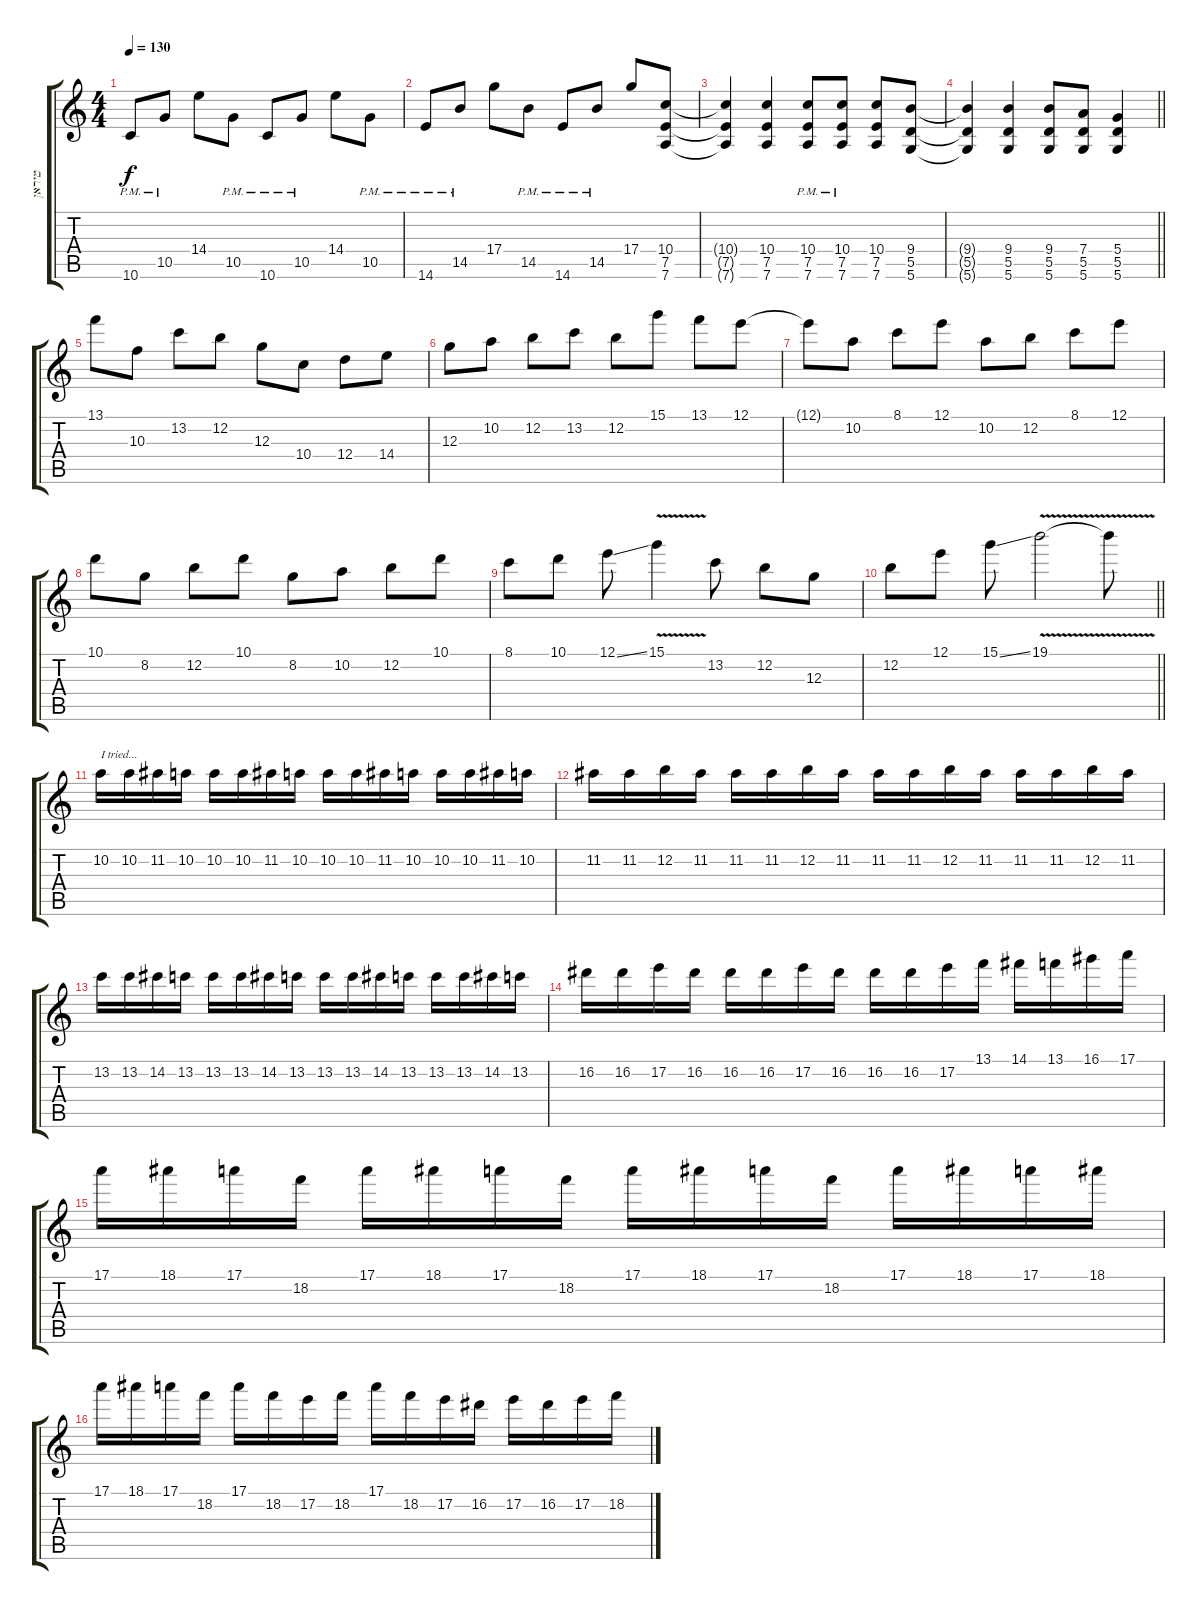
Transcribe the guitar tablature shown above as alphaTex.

\track ("טיראן" "טיראן") {instrument distortionguitar}
\staff {score tabs}
\tuning (E4 B3 G3 D3 A2 D2) {hide}
\ts (4 4)
\tempo 130
\clef g2
\ks c
10.6{pm}.8{dy f} 10.5{pm}.8 14.4.8 10.5{pm}.8 10.6{pm}.8 10.5{pm}.8 14.4.8 10.5{pm}.8 |
14.6{pm}.8 14.5{pm}.8 17.4.8 14.5{pm}.8 14.6{pm}.8 14.5{pm}.8 17.4.8 (10.4 7.5 7.6).8 |
(10.4{t} 7.5{t} 7.6{t}).4 (10.4 7.5 7.6).4 (10.4{pm} 7.5 7.6).8 (10.4{pm} 7.5 7.6).8 (10.4 7.5 7.6).8 (9.4 5.5 5.6).8 |
\barLineRight lightlight
(9.4{t} 5.5{t} 5.6{t}).4 (9.4 5.5 5.6).4 (9.4 5.5 5.6).8 (7.4 5.5 5.6).8 (5.4 5.5 5.6).4 |
13.1.8{volume 16 balance 8} 10.3.8 13.2.8 12.2.8 12.3.8 10.4.8 12.4.8 14.4.8 |
12.3.8 10.2.8 12.2.8 13.2.8 12.2.8 15.1.8 13.1.8 12.1.8 |
12.1{t}.8 10.2.8 8.1.8 12.1.8 10.2.8 12.2.8 8.1.8 12.1.8 |
10.1.8 8.2.8 12.2.8 10.1.8 8.2.8 10.2.8 12.2.8 10.1.8 |
8.1.8 10.1.8 12.1{ss}.8 15.1{v}.4 13.2.8 12.2.8 12.3.8 |
\barLineRight lightlight
12.2.8 12.1.8 15.1{ss}.8 19.1{v}.2 19.1{t}.8 |
10.2.16{txt "I tried..."} 10.2.16 11.2.16 10.2.16 10.2.16 10.2.16 11.2.16 10.2.16 10.2.16 10.2.16 11.2.16 10.2.16 10.2.16 10.2.16 11.2.16 10.2.16 |
11.2.16 11.2.16 12.2.16 11.2.16 11.2.16 11.2.16 12.2.16 11.2.16 11.2.16 11.2.16 12.2.16 11.2.16 11.2.16 11.2.16 12.2.16 11.2.16 |
13.2.16 13.2.16 14.2.16 13.2.16 13.2.16 13.2.16 14.2.16 13.2.16 13.2.16 13.2.16 14.2.16 13.2.16 13.2.16 13.2.16 14.2.16 13.2.16 |
16.2.16 16.2.16 17.2.16 16.2.16 16.2.16 16.2.16 17.2.16 16.2.16 16.2.16 16.2.16 17.2.16 13.1.16 14.1.16 13.1.16 16.1.16 17.1.16 |
17.1.16 18.1.16 17.1.16 18.2.16 17.1.16 18.1.16 17.1.16 18.2.16 17.1.16 18.1.16 17.1.16 18.2.16 17.1.16 18.1.16 17.1.16 18.1.16 |
17.1.16 18.1.16 17.1.16 18.2.16 17.1.16 18.2.16 17.2.16 18.2.16 17.1.16 18.2.16 17.2.16 16.2.16 17.2.16 16.2.16 17.2.16 18.2.16
